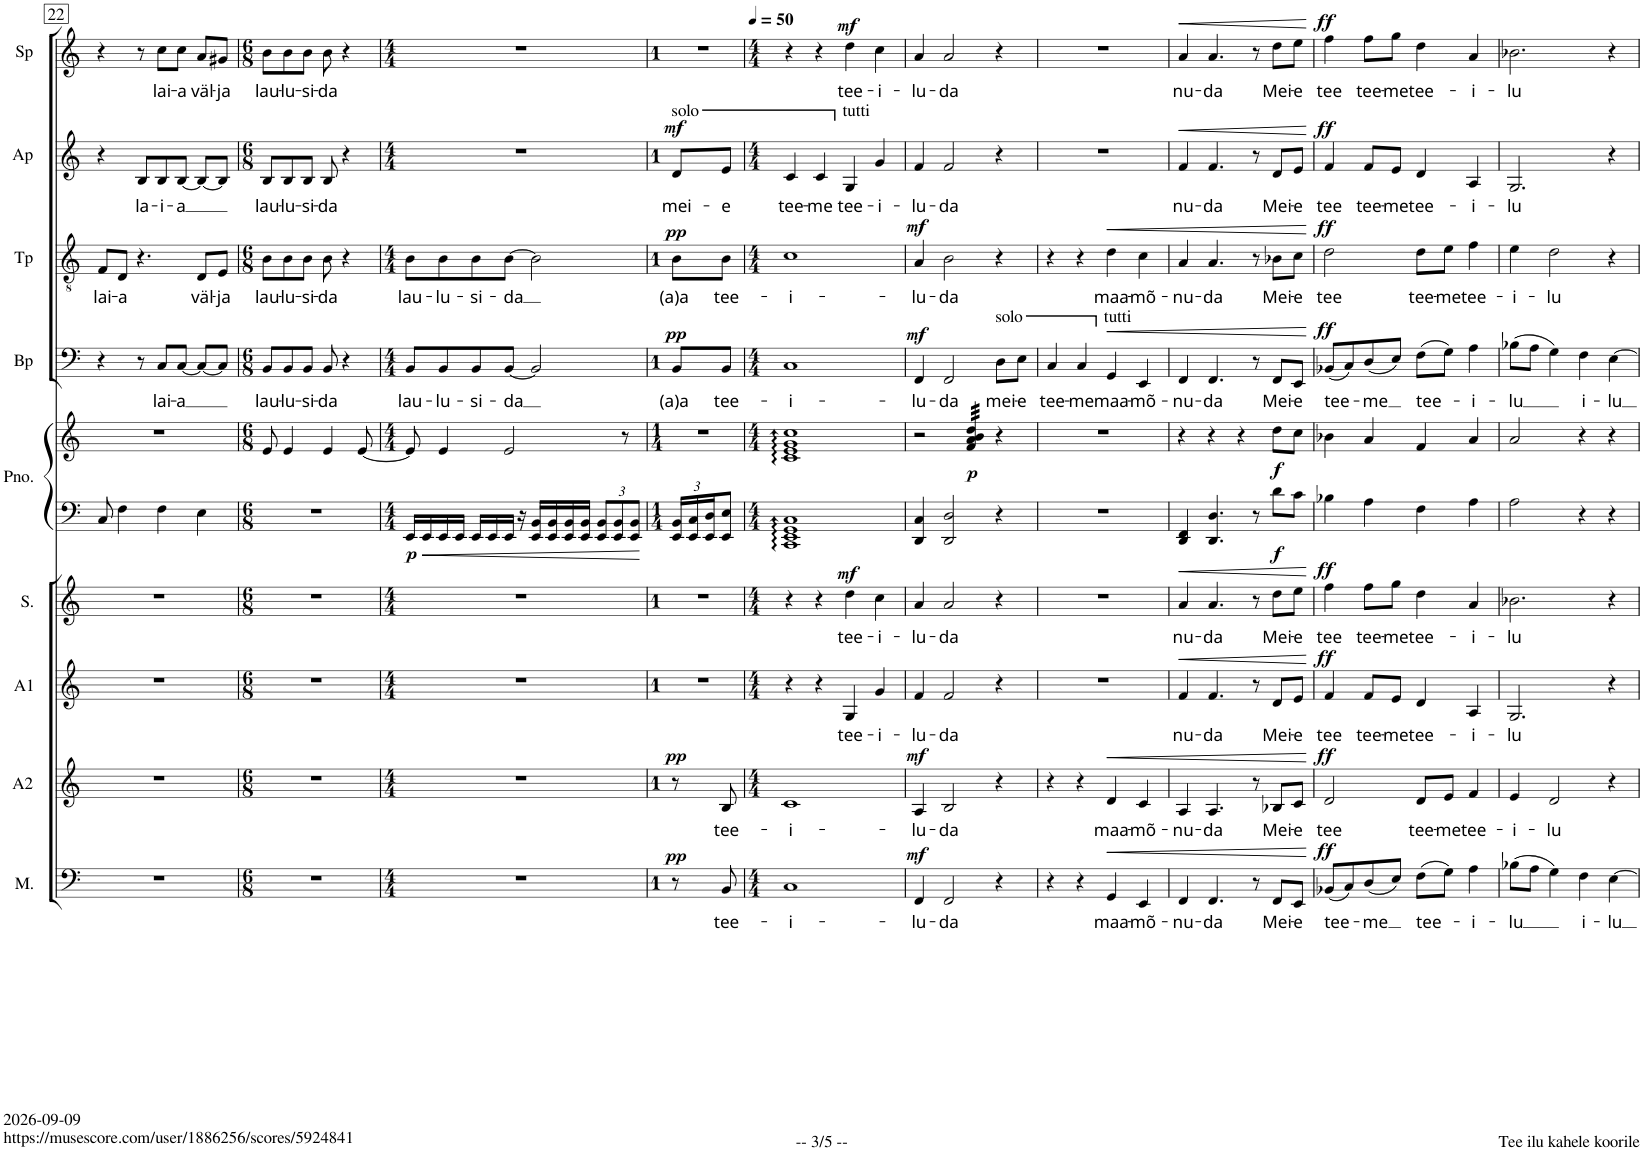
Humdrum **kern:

**kern	**text	**dynam	**kern	**text	**dynam	**kern	**text	**dynam	**kern	**text	**dynam	**kern	**kern	**dynam	**kern	**text	**dynam	**kern	**text	**dynam	**kern	**text	**dynam	**kern	**text	**dynam
*part9	*part9	*part9	*part8	*part8	*part8	*part7	*part7	*part7	*part6	*part6	*part6	*part5	*part5	*part5	*part4	*part4	*part4	*part3	*part3	*part3	*part2	*part2	*part2	*part1	*part1	*part1
*staff10	*staff10	*staff10	*staff9	*staff9	*staff9	*staff8	*staff8	*staff8	*staff7	*staff7	*staff7	*staff6	*staff5	*staff5/6	*staff4	*staff4	*staff4	*staff3	*staff3	*staff3	*staff2	*staff2	*staff2	*staff1	*staff1	*staff1
*I"Men	*	*	*I"Alto II	*	*	*I"Alto I	*	*	*I"Soprano	*	*	*I"Piano	*	*	*I"cp Basso	*	*	*I"cp Tenore	*	*	*I"cp Alto	*	*	*I"cp Soprano	*	*
*I'M.	*	*	*I'A2	*	*	*I'A1	*	*	*I'S.	*	*	*I'Pno.	*	*	*	*	*	*	*	*	*	*	*	*I'Sp	*	*
!!LO:PB:g=z
*clefF4	*	*	*clefG2	*	*	*clefG2	*	*	*clefG2	*	*	*clefF4	*clefG2	*	*clefF4	*	*	*clefGv2	*	*	*clefG2	*	*	*clefG2	*	*
*	*	*	*Trd1c2	*	*	*Trd1c2	*	*	*	*	*	*	*	*	*	*	*	*	*	*	*Trd1c2	*	*	*	*	*
*k[]	*	*	*k[]	*	*	*k[]	*	*	*k[]	*	*	*k[]	*k[]	*	*k[]	*	*	*k[]	*	*	*k[]	*	*	*k[]	*	*
*M7/8	*	*	*M7/8	*	*	*M7/8	*	*	*M7/8	*	*	*M7/8	*M7/8	*	*M7/8	*	*	*M7/8	*	*	*M7/8	*	*	*M7/8	*	*
=22	=22	=22	=22	=22	=22	=22	=22	=22	=22	=22	=22	=22	=22	=22	=22	=22	=22	=22	=22	=22	=22	=22	=22	=22	=22	=22
!	!	!	!	!	!	!	!	!	!	!	!	!	!	!	!	!	!	!	!LO:LY:b	!	!	!	!	!	!	!
2..r	.	.	2..r	.	.	2..r	.	.	2..r	.	.	8C/	2..r	.	4r	.	.	8F/L	lai-	.	4r	.	.	4r	.	.
!	!	!	!	!	!	!	!	!	!	!	!	!	!	!	!	!	!	!	!LO:LY:b	!	!	!	!	!	!	!
.	.	.	.	.	.	.	.	.	.	.	.	4F\	.	.	.	.	.	8D/J	-a	.	.	.	.	.	.	.
!	!	!	!	!	!	!	!	!	!	!	!	!	!	!	!	!	!	!	!	!	!	!LO:LY:b	!	!	!	!
.	.	.	.	.	.	.	.	.	.	.	.	.	.	.	8r	.	.	4.r	.	.	8B/L	la-	.	8r	.	.
!	!	!	!	!	!	!	!	!	!	!	!	!	!	!	!	!LO:LY:b	!	!	!	!	!	!LO:LY:b	!	!	!LO:LY:b	!
.	.	.	.	.	.	.	.	.	.	.	.	4F\	.	.	8C/L	lai-	.	.	.	.	8B/	-i-	.	8cc\L	lai-	.
!	!	!	!	!	!	!	!	!	!	!	!	!	!	!	!	!LO:LY:b	!	!	!	!	!	!LO:LY:b	!	!	!LO:LY:b	!
.	.	.	.	.	.	.	.	.	.	.	.	.	.	.	[8C/J	-a	.	.	.	.	[8B/J	-a	.	8cc\J	-a	.
!	!	!	!	!	!	!	!	!	!	!	!	!	!	!	!	!	!	!	!LO:LY:b	!	!	!	!	!	!LO:LY:b	!
.	.	.	.	.	.	.	.	.	.	.	.	4E\	.	.	8C/L_	.	.	8D/L	väl-	.	8B/L_	.	.	8a/L	väl-	.
!	!	!	!	!	!	!	!	!	!	!	!	!	!	!	!	!	!	!	!LO:LY:b	!	!	!	!	!	!LO:LY:b	!
.	.	.	.	.	.	.	.	.	.	.	.	.	.	.	8C/J]	.	.	8E/J	-ja	.	8B/J]	.	.	8g#X/J	-ja	.
=23	=23	=23	=23	=23	=23	=23	=23	=23	=23	=23	=23	=23	=23	=23	=23	=23	=23	=23	=23	=23	=23	=23	=23	=23	=23	=23
*M6/8	*	*	*M6/8	*	*	*M6/8	*	*	*M6/8	*	*	*M6/8	*M6/8	*	*M6/8	*	*	*M6/8	*	*	*M6/8	*	*	*M6/8	*	*
!	!	!	!	!	!	!	!	!	!	!	!	!	!	!	!	!LO:LY:b	!	!	!LO:LY:b	!	!	!LO:LY:b	!	!	!LO:LY:b	!
2.r	.	.	2.r	.	.	2.r	.	.	2.r	.	.	2.r	8e/	.	8BB/L	lau-	.	8B\L	lau-	.	8B/L	lau-	.	8b\L	lau-	.
!	!	!	!	!	!	!	!	!	!	!	!	!	!	!	!	!LO:LY:b	!	!	!LO:LY:b	!	!	!LO:LY:b	!	!	!LO:LY:b	!
.	.	.	.	.	.	.	.	.	.	.	.	.	4e/	.	8BB/	-lu-	.	8B\	-lu-	.	8B/	-lu-	.	8b\	-lu-	.
!	!	!	!	!	!	!	!	!	!	!	!	!	!	!	!	!LO:LY:b	!	!	!LO:LY:b	!	!	!LO:LY:b	!	!	!LO:LY:b	!
.	.	.	.	.	.	.	.	.	.	.	.	.	.	.	8BB/J	-si-	.	8B\J	-si-	.	8B/J	-si-	.	8b\J	-si-	.
!	!	!	!	!	!	!	!	!	!	!	!	!	!	!	!	!LO:LY:b	!	!	!LO:LY:b	!	!	!LO:LY:b	!	!	!LO:LY:b	!
.	.	.	.	.	.	.	.	.	.	.	.	.	4e/	.	8BB/	-da	.	8B\	-da	.	8B/	-da	.	8b\	-da	.
.	.	.	.	.	.	.	.	.	.	.	.	.	.	.	4r	.	.	4r	.	.	4r	.	.	4r	.	.
.	.	.	.	.	.	.	.	.	.	.	.	.	[8e/	.	.	.	.	.	.	.	.	.	.	.	.	.
=24	=24	=24	=24	=24	=24	=24	=24	=24	=24	=24	=24	=24	=24	=24	=24	=24	=24	=24	=24	=24	=24	=24	=24	=24	=24	=24
*M4/4	*	*	*M4/4	*	*	*M4/4	*	*	*M4/4	*	*	*M4/4	*M4/4	*	*M4/4	*	*	*M4/4	*	*	*M4/4	*	*	*M4/4	*	*
!	!	!	!	!	!	!	!	!	!	!	!	!	!	!LO:DY:b=2	!	!LO:LY:b	!	!	!LO:LY:b	!	!	!	!	!	!	!
1r	.	.	1r	.	.	1r	.	.	1r	.	.	16EE/LL	8e/]	p	8BB/L	lau-	.	8B\L	lau-	.	1r	.	.	1r	.	.
.	.	.	.	.	.	.	.	.	.	.	.	16EE/	.	.	.	.	.	.	.	.	.	.	.	.	.	.
!	!	!	!	!	!	!	!	!	!	!	!	!	!	!	!	!LO:LY:b	!	!	!LO:LY:b	!	!	!	!	!	!	!
.	.	.	.	.	.	.	.	.	.	.	.	16EE/	4e/	.	8BB/	-lu-	.	8B\	-lu-	.	.	.	.	.	.	.
.	.	.	.	.	.	.	.	.	.	.	.	16EE/JJ	.	.	.	.	.	.	.	.	.	.	.	.	.	.
!	!	!	!	!	!	!	!	!	!	!	!	!	!	!	!	!LO:LY:b	!	!	!LO:LY:b	!	!	!	!	!	!	!
.	.	.	.	.	.	.	.	.	.	.	.	16EE/LL	.	.	8BB/	-si-	.	8B\	-si-	.	.	.	.	.	.	.
.	.	.	.	.	.	.	.	.	.	.	.	16EE/	.	.	.	.	.	.	.	.	.	.	.	.	.	.
!	!	!	!	!	!	!	!	!	!	!	!	!	!	!	!	!LO:LY:b	!	!	!LO:LY:b	!	!	!	!	!	!	!
.	.	.	.	.	.	.	.	.	.	.	.	16EE/JJ	2e/	.	[8BB/J	-da	.	[8B\J	-da	.	.	.	.	.	.	.
.	.	.	.	.	.	.	.	.	.	.	.	16r	.	.	.	.	.	.	.	.	.	.	.	.	.	.
.	.	.	.	.	.	.	.	.	.	.	.	16EE/ 16BB/LL	.	.	2BB/]	.	.	2B\]	.	.	.	.	.	.	.	.
.	.	.	.	.	.	.	.	.	.	.	.	16EE/ 16BB/	.	.	.	.	.	.	.	.	.	.	.	.	.	.
.	.	.	.	.	.	.	.	.	.	.	.	16EE/ 16BB/	.	.	.	.	.	.	.	.	.	.	.	.	.	.
.	.	.	.	.	.	.	.	.	.	.	.	16EE/ 16BB/JJ	.	.	.	.	.	.	.	.	.	.	.	.	.	.
*	*	*	*	*	*	*	*	*	*	*	*	*Xbrackettup	*	*	*	*	*	*	*	*	*	*	*	*	*	*
.	.	.	.	.	.	.	.	.	.	.	.	12EE/ 12BB/L	.	.	.	.	.	.	.	.	.	.	.	.	.	.
.	.	.	.	.	.	.	.	.	.	.	.	12EE/ 12BB/	.	.	.	.	.	.	.	.	.	.	.	.	.	.
.	.	.	.	.	.	.	.	.	.	.	.	.	8r	.	.	.	.	.	.	.	.	.	.	.	.	.
.	.	.	.	.	.	.	.	.	.	.	.	12EE/ 12BB/J	.	.	.	.	.	.	.	.	.	.	.	.	.	.
=25	=25	=25	=25	=25	=25	=25	=25	=25	=25	=25	=25	=25	=25	=25	=25	=25	=25	=25	=25	=25	=25	=25	=25	=25	=25	=25
*M1/4	*	*	*M1/4	*	*	*M1/4	*	*	*M1/4	*	*	*M1/4	*M1/4	*	*M1/4	*	*	*M1/4	*	*	*M1/4	*	*	*M1/4	*	*
!	!	!	!	!	!	!	!	!	!	!	!	!	!	!	!	!	!	!	!	!	!LO:TX:a:t=solo	!	!	!	!	!
!	!	!LO:DY:a	!	!	!LO:DY:a	!	!	!	!	!	!	!	!	!	!	!LO:LY:b	!LO:DY:a	!	!LO:LY:b	!LO:DY:a	!	!LO:LY:b	!LO:DY:a	!	!	!
8r	.	pp	8r	.	pp	4r	.	.	4r	.	.	24EE/ 24BB/LL	4r	.	8BB/L	(a)a	pp	8B\L	(a)a	pp	8d/L	mei-	mf	4r	.	.
.	.	.	.	.	.	.	.	.	.	.	.	24EE/ 24C/	.	.	.	.	.	.	.	.	.	.	.	.	.	.
.	.	.	.	.	.	.	.	.	.	.	.	24EE/ 24D/J	.	.	.	.	.	.	.	.	.	.	.	.	.	.
!	!LO:LY:b	!	!	!LO:LY:b	!	!	!	!	!	!	!	!	!	!	!	!LO:LY:b	!	!	!LO:LY:b	!	!	!LO:LY:b	!	!	!	!
8BB/	tee-	.	8B/	tee-	.	.	.	.	.	.	.	8EE/ 8E/J	.	.	8BB/J	tee-	.	8B\J	tee-	.	8e/J	-e	.	.	.	.
=26	=26	=26	=26	=26	=26	=26	=26	=26	=26	=26	=26	=26	=26	=26	=26	=26	=26	=26	=26	=26	=26	=26	=26	=26	=26	=26
*M4/4	*	*	*M4/4	*	*	*M4/4	*	*	*M4/4	*	*	*M4/4	*M4/4	*	*M4/4	*	*	*M4/4	*	*	*M4/4	*	*	*M4/4	*	*
*	*	*	*	*	*	*	*	*	*	*	*	*	*	*	*	*	*	*	*	*	*	*	*	*MM50	*	*
!	!LO:LY:b	!	!	!LO:LY:b	!	!	!	!	!	!	!	!	!	!	!	!LO:LY:b	!	!	!LO:LY:b	!	!	!LO:LY:b	!	!	!	!
1C	-i-	.	1c	-i-	.	4r	.	.	4r	.	.	1CC: 1EE: 1GG: 1C:	1c: 1e: 1g: 1cc:	.	1C	-i-	.	1c	-i-	.	4c/	tee-	.	4r	.	.
!	!	!	!	!	!	!	!	!	!	!	!	!	!	!	!	!	!	!	!	!	!	!LO:LY:b	!	!	!	!
.	.	.	.	.	.	4r	.	.	4r	.	.	.	.	.	.	.	.	.	.	.	4c/	-me	.	4r	.	.
!	!	!	!	!	!	!	!	!	!	!	!	!	!	!	!	!	!	!	!	!	!LO:TX:a:t=tutti	!	!	!	!	!
!	!	!	!	!	!	!	!LO:LY:b	!	!	!LO:LY:b	!LO:DY:a	!	!	!	!	!	!	!	!	!	!	!LO:LY:b	!	!	!LO:LY:b	!LO:DY:a
.	.	.	.	.	.	4G/	tee-	.	4dd\	tee-	mf	.	.	.	.	.	.	.	.	.	4G/	tee-	.	4dd\	tee-	mf
!	!	!	!	!	!	!	!LO:LY:b	!	!	!LO:LY:b	!	!	!	!	!	!	!	!	!	!	!	!LO:LY:b	!	!	!LO:LY:b	!
.	.	.	.	.	.	4g/	-i-	.	4cc\	-i-	.	.	.	.	.	.	.	.	.	.	4g/	-i-	.	4cc\	-i-	.
=27	=27	=27	=27	=27	=27	=27	=27	=27	=27	=27	=27	=27	=27	=27	=27	=27	=27	=27	=27	=27	=27	=27	=27	=27	=27	=27
!	!LO:LY:b	!LO:DY:a	!	!LO:LY:b	!LO:DY:a	!	!LO:LY:b	!	!	!LO:LY:b	!	!	!	!	!	!LO:LY:b	!LO:DY:a	!	!LO:LY:b	!LO:DY:a	!	!LO:LY:b	!	!	!LO:LY:b	!
4FF/	-lu-	mf	4A/	-lu-	mf	4f/	-lu-	.	4a/	-lu-	.	4DD/ 4C/	2r	.	4FF/	-lu-	mf	4A/	-lu-	mf	4f/	-lu-	.	4a/	-lu-	.
!	!LO:LY:b	!	!	!LO:LY:b	!	!	!LO:LY:b	!	!	!LO:LY:b	!	!	!	!	!	!LO:LY:b	!	!	!LO:LY:b	!	!	!LO:LY:b	!	!	!LO:LY:b	!
2FF/	-da	.	2B/	-da	.	2f/	-da	.	2a/	-da	.	2DD/ 2D/	.	.	2FF/	-da	.	2B\	-da	.	2f/	-da	.	2a/	-da	.
!	!	!	!	!	!	!	!	!	!	!	!	!	!	!LO:DY:b	!	!	!	!	!	!	!	!	!	!	!	!
*	*	*	*	*	*	*	*	*	*	*	*	*	*tremolo	*	*	*	*	*	*	*	*	*	*	*	*	*
.	.	.	.	.	.	.	.	.	.	.	.	.	32f/ 32a/ 32b/ 32dd/LLL	p	.	.	.	.	.	.	.	.	.	.	.	.
.	.	.	.	.	.	.	.	.	.	.	.	.	32f/ 32a/ 32b/ 32dd/	.	.	.	.	.	.	.	.	.	.	.	.	.
.	.	.	.	.	.	.	.	.	.	.	.	.	32f/ 32a/ 32b/ 32dd/	.	.	.	.	.	.	.	.	.	.	.	.	.
.	.	.	.	.	.	.	.	.	.	.	.	.	32f/ 32a/ 32b/ 32dd/	.	.	.	.	.	.	.	.	.	.	.	.	.
.	.	.	.	.	.	.	.	.	.	.	.	.	32f/ 32a/ 32b/ 32dd/	.	.	.	.	.	.	.	.	.	.	.	.	.
.	.	.	.	.	.	.	.	.	.	.	.	.	32f/ 32a/ 32b/ 32dd/	.	.	.	.	.	.	.	.	.	.	.	.	.
.	.	.	.	.	.	.	.	.	.	.	.	.	32f/ 32a/ 32b/ 32dd/	.	.	.	.	.	.	.	.	.	.	.	.	.
.	.	.	.	.	.	.	.	.	.	.	.	.	32f/ 32a/ 32b/ 32dd/JJJ	.	.	.	.	.	.	.	.	.	.	.	.	.
*	*	*	*	*	*	*	*	*	*	*	*	*	*Xtremolo	*	*	*	*	*	*	*	*	*	*	*	*	*
!	!	!	!	!	!	!	!	!	!	!	!	!	!	!	!LO:TX:a:t=solo	!	!	!	!	!	!	!	!	!	!	!
!	!	!	!	!	!	!	!	!	!	!	!	!	!	!	!	!LO:LY:b	!	!	!	!	!	!	!	!	!	!
4r	.	.	4r	.	.	4r	.	.	4r	.	.	4r	4r	.	8D\L	mei-	.	4r	.	.	4r	.	.	4r	.	.
!	!	!	!	!	!	!	!	!	!	!	!	!	!	!	!	!LO:LY:b	!	!	!	!	!	!	!	!	!	!
.	.	.	.	.	.	.	.	.	.	.	.	.	.	.	8E\J	-e	.	.	.	.	.	.	.	.	.	.
=28	=28	=28	=28	=28	=28	=28	=28	=28	=28	=28	=28	=28	=28	=28	=28	=28	=28	=28	=28	=28	=28	=28	=28	=28	=28	=28
!	!	!	!	!	!	!	!	!	!	!	!	!	!	!	!	!LO:LY:b	!	!	!	!	!	!	!	!	!	!
4r	.	.	4r	.	.	1r	.	.	1r	.	.	1r	1r	.	4C/	tee-	.	4r	.	.	1r	.	.	1r	.	.
!	!	!	!	!	!	!	!	!	!	!	!	!	!	!	!	!LO:LY:b	!	!	!	!	!	!	!	!	!	!
4r	.	.	4r	.	.	.	.	.	.	.	.	.	.	.	4C/	-me	.	4r	.	.	.	.	.	.	.	.
!	!	!	!	!	!	!	!	!	!	!	!	!	!	!	!LO:TX:a:t=tutti	!	!	!	!	!	!	!	!	!	!	!
!	!LO:LY:b	!LO:HP:b	!	!LO:LY:b	!LO:HP:b	!	!	!	!	!	!	!	!	!	!	!LO:LY:b	!LO:HP:b	!	!LO:LY:b	!LO:HP:b	!	!	!	!	!	!
4GG/	maa-	<	4d/	maa-	<	.	.	.	.	.	.	.	.	.	4GG/	maa-	<	4d\	maa-	<	.	.	.	.	.	.
!	!LO:LY:b	!	!	!LO:LY:b	!	!	!	!	!	!	!	!	!	!	!	!LO:LY:b	!	!	!LO:LY:b	!	!	!	!	!	!	!
4EE/	-mõ-	.	4c/	-mõ-	.	.	.	.	.	.	.	.	.	.	4EE/	-mõ-	.	4c\	-mõ-	.	.	.	.	.	.	.
=29	=29	=29	=29	=29	=29	=29	=29	=29	=29	=29	=29	=29	=29	=29	=29	=29	=29	=29	=29	=29	=29	=29	=29	=29	=29	=29
!	!LO:LY:b	!	!	!LO:LY:b	!	!	!LO:LY:b	!LO:HP:b	!	!LO:LY:b	!LO:HP:b	!	!	!	!	!LO:LY:b	!	!	!LO:LY:b	!	!	!LO:LY:b	!LO:HP:b	!	!LO:LY:b	!LO:HP:b
4FF/	-nu-	.	4A/	nu-	.	4f/	nu-	<	4a/	nu-	<	4DD/ 4FF/	4r	.	4FF/	-nu-	.	4A/	nu-	.	4f/	nu-	<	4a/	nu-	<
!	!LO:LY:b	!	!	!LO:LY:b	!	!	!LO:LY:b	!	!	!LO:LY:b	!	!	!	!	!	!LO:LY:b	!	!	!LO:LY:b	!	!	!LO:LY:b	!	!	!LO:LY:b	!
4.FF/	-da	.	4.A/	-da	.	4.f/	-da	.	4.a/	-da	.	4.DD/ 4.D/	4r	.	4.FF/	-da	.	4.A/	-da	.	4.f/	-da	.	4.a/	-da	.
.	.	.	.	.	.	.	.	.	.	.	.	.	4r	.	.	.	.	.	.	.	.	.	.	.	.	.
8r	.	.	8r	.	.	8r	.	.	8r	.	.	8r	.	.	8r	.	.	8r	.	.	8r	.	.	8r	.	.
!	!LO:LY:b	!	!	!LO:LY:b	!	!	!LO:LY:b	!	!	!LO:LY:b	!	!	!	!LO:DY:b=2	!	!LO:LY:b	!	!	!LO:LY:b	!	!	!LO:LY:b	!	!	!LO:LY:b	!
!	!	!	!	!	!	!	!	!	!	!	!	!	!	!LO:DY:n=1:b	!	!	!	!	!	!	!	!	!	!	!	!
8FF/L	Mei-	.	8B-X/L	Mei-	.	8d/L	Mei-	.	8dd\L	Mei-	.	8d\L	8dd\L	f f	8FF/L	Mei-	.	8B-X\L	Mei-	.	8d/L	Mei-	.	8dd\L	Mei-	.
!	!LO:LY:b	!	!	!LO:LY:b	!	!	!LO:LY:b	!	!	!LO:LY:b	!	!	!	!	!	!LO:LY:b	!	!	!LO:LY:b	!	!	!LO:LY:b	!	!	!LO:LY:b	!
8EE/J	-e	.	8c/J	-e	.	8e/J	-e	.	8ee\J	-e	.	8c\J	8cc\J	.	8EE/J	-e	.	8c\J	-e	.	8e/J	-e	.	8ee\J	-e	.
.	.	[	.	.	[	.	.	[	.	.	[	.	.	.	.	.	[	.	.	[	.	.	[	.	.	[
=30	=30	=30	=30	=30	=30	=30	=30	=30	=30	=30	=30	=30	=30	=30	=30	=30	=30	=30	=30	=30	=30	=30	=30	=30	=30	=30
!	!LO:LY:b	!LO:DY:a	!	!LO:LY:b	!LO:DY:a	!	!LO:LY:b	!LO:DY:a	!	!LO:LY:b	!LO:DY:a	!	!	!	!	!LO:LY:b	!LO:DY:a	!	!LO:LY:b	!LO:DY:a	!	!LO:LY:b	!LO:DY:a	!	!LO:LY:b	!LO:DY:a
(8BB-X/L	tee-	ff	2d/	tee	ff	4f/	tee	ff	4ff\	tee	ff	4B-X\	4b-X\	.	(8BB-X/L	tee-	ff	2d\	tee	ff	4f/	tee	ff	4ff\	tee	ff
8C/)	.	.	.	.	.	.	.	.	.	.	.	.	.	.	8C/)	.	.	.	.	.	.	.	.	.	.	.
!	!LO:LY:b	!	!	!	!	!	!LO:LY:b	!	!	!LO:LY:b	!	!	!	!	!	!LO:LY:b	!	!	!	!	!	!LO:LY:b	!	!	!LO:LY:b	!
(8D/	-me	.	.	.	.	8f/L	tee-	.	8ff\L	tee-	.	4A\	4a/	.	(8D/	-me	.	.	.	.	8f/L	tee-	.	8ff\L	tee-	.
!	!	!	!	!	!	!	!LO:LY:b	!	!	!LO:LY:b	!	!	!	!	!	!	!	!	!	!	!	!LO:LY:b	!	!	!LO:LY:b	!
8E/J)	.	.	.	.	.	8e/J	-me	.	8gg\J	-me	.	.	.	.	8E/J)	.	.	.	.	.	8e/J	-me	.	8gg\J	-me	.
!	!LO:LY:b	!	!	!LO:LY:b	!	!	!LO:LY:b	!	!	!LO:LY:b	!	!	!	!	!	!LO:LY:b	!	!	!LO:LY:b	!	!	!LO:LY:b	!	!	!LO:LY:b	!
(8F\L	tee-	.	8d/L	tee-	.	4d/	tee-	.	4dd\	tee-	.	4F\	4f/	.	(8F\L	tee-	.	8d\L	tee-	.	4d/	tee-	.	4dd\	tee-	.
!	!	!	!	!LO:LY:b	!	!	!	!	!	!	!	!	!	!	!	!	!	!	!LO:LY:b	!	!	!	!	!	!	!
8G\J)	.	.	8e/J	-me	.	.	.	.	.	.	.	.	.	.	8G\J)	.	.	8e\J	-me	.	.	.	.	.	.	.
!	!LO:LY:b	!	!	!LO:LY:b	!	!	!LO:LY:b	!	!	!LO:LY:b	!	!	!	!	!	!LO:LY:b	!	!	!LO:LY:b	!	!	!LO:LY:b	!	!	!LO:LY:b	!
4A\	-i-	.	4f/	tee-	.	4A/	-i-	.	4a/	-i-	.	4A\	4a/	.	4A\	-i-	.	4f\	tee-	.	4A/	-i-	.	4a/	-i-	.
=31	=31	=31	=31	=31	=31	=31	=31	=31	=31	=31	=31	=31	=31	=31	=31	=31	=31	=31	=31	=31	=31	=31	=31	=31	=31	=31
!	!LO:LY:b	!	!	!LO:LY:b	!	!	!LO:LY:b	!	!	!LO:LY:b	!	!	!	!	!	!LO:LY:b	!	!	!LO:LY:b	!	!	!LO:LY:b	!	!	!LO:LY:b	!
(8B-X\L	-lu	.	4e/	-i-	.	2.G/	lu	.	2.b-X\	-lu	.	2A\	2a/	.	(8B-X\L	-lu	.	4e\	-i-	.	2.G/	lu	.	2.b-X\	-lu	.
8A\J	.	.	.	.	.	.	.	.	.	.	.	.	.	.	8A\J	.	.	.	.	.	.	.	.	.	.	.
!	!	!	!	!LO:LY:b	!	!	!	!	!	!	!	!	!	!	!	!	!	!	!LO:LY:b	!	!	!	!	!	!	!
4G\)	.	.	2d/	-lu	.	.	.	.	.	.	.	.	.	.	4G\)	.	.	2d\	-lu	.	.	.	.	.	.	.
!	!LO:LY:b	!	!	!	!	!	!	!	!	!	!	!	!	!	!	!LO:LY:b	!	!	!	!	!	!	!	!	!	!
4F\	i-	.	.	.	.	.	.	.	.	.	.	4r	4r	.	4F\	i-	.	.	.	.	.	.	.	.	.	.
!	!LO:LY:b	!	!	!	!	!	!	!	!	!	!	!	!	!	!	!LO:LY:b	!	!	!	!	!	!	!	!	!	!
[4E\	-lu	.	4r	.	.	4r	.	.	4r	.	.	4r	4r	.	[4E\	-lu	.	4r	.	.	4r	.	.	4r	.	.
=	=	=	=	=	=	=	=	=	=	=	=	=	=	=	=	=	=	=	=	=	=	=	=	=	=	=
*-	*-	*-	*-	*-	*-	*-	*-	*-	*-	*-	*-	*-	*-	*-	*-	*-	*-	*-	*-	*-	*-	*-	*-	*-	*-	*-
